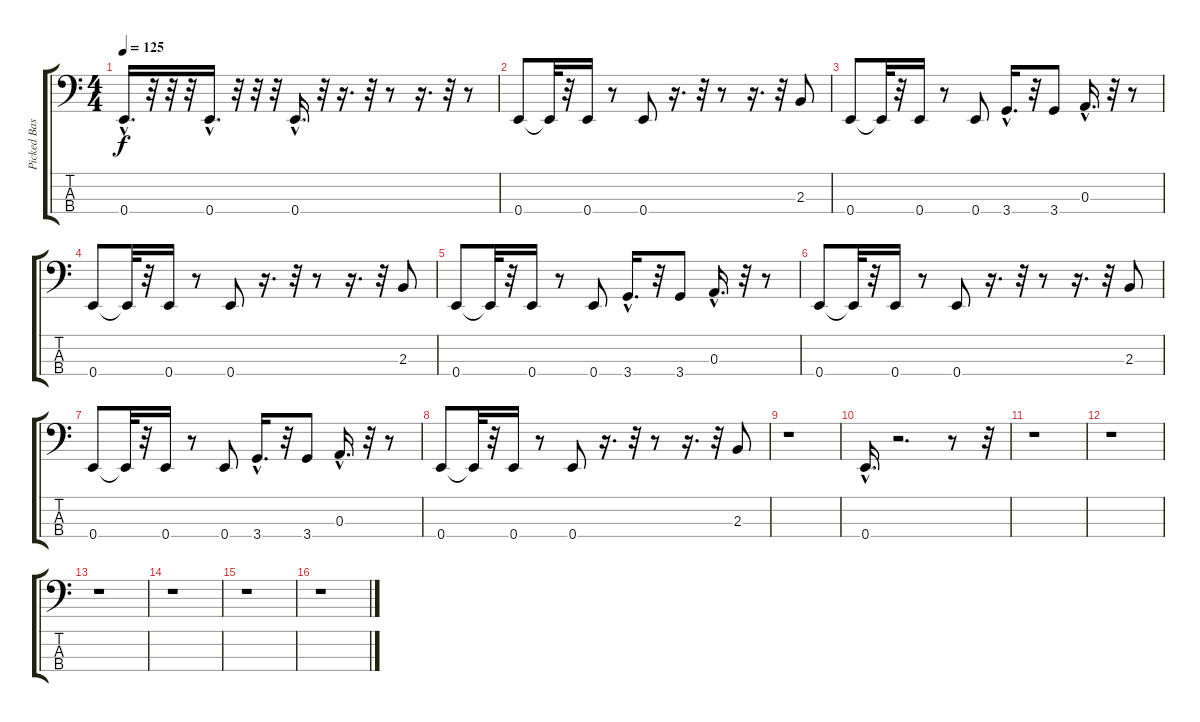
\track ("Picked Bass" "Picked Bas") {instrument electricbasspick}
\staff {score tabs}
\tuning (G2 D2 A1 E1) {hide}
\ts (4 4)
\tempo 125
\clef f4
\ks c
0.4{hac}.16{d dy f} r.32 r.32 r.32 0.4{hac}.16{d} r.32 r.32 r.32 0.4{hac}.16{d} r.32 r.16{d} r.32 r.8 r.16{d} r.32 r.8 |
0.4.8 0.4{t}.32 r.32 0.4.16 r.8 0.4.8 r.16{d} r.32 r.8 r.16{d} r.32 2.3.8 |
0.4.8 0.4{t}.32 r.32 0.4.16 r.8 0.4.8 3.4{hac}.16{d} r.32 3.4.8 0.3{hac}.16{d} r.32 r.8 |
0.4.8 0.4{t}.32 r.32 0.4.16 r.8 0.4.8 r.16{d} r.32 r.8 r.16{d} r.32 2.3.8 |
0.4.8 0.4{t}.32 r.32 0.4.16 r.8 0.4.8 3.4{hac}.16{d} r.32 3.4.8 0.3{hac}.16{d} r.32 r.8 |
0.4.8 0.4{t}.32 r.32 0.4.16 r.8 0.4.8 r.16{d} r.32 r.8 r.16{d} r.32 2.3.8 |
0.4.8 0.4{t}.32 r.32 0.4.16 r.8 0.4.8 3.4{hac}.16{d} r.32 3.4.8 0.3{hac}.16{d} r.32 r.8 |
0.4.8 0.4{t}.32 r.32 0.4.16 r.8 0.4.8 r.16{d} r.32 r.8 r.16{d} r.32 2.3.8 |
r.1 |
0.4{hac}.16{d} r.2{d} r.8 r.32 |
r.1 |
r.1 |
r.1 |
r.1 |
r.1 |
r.1
